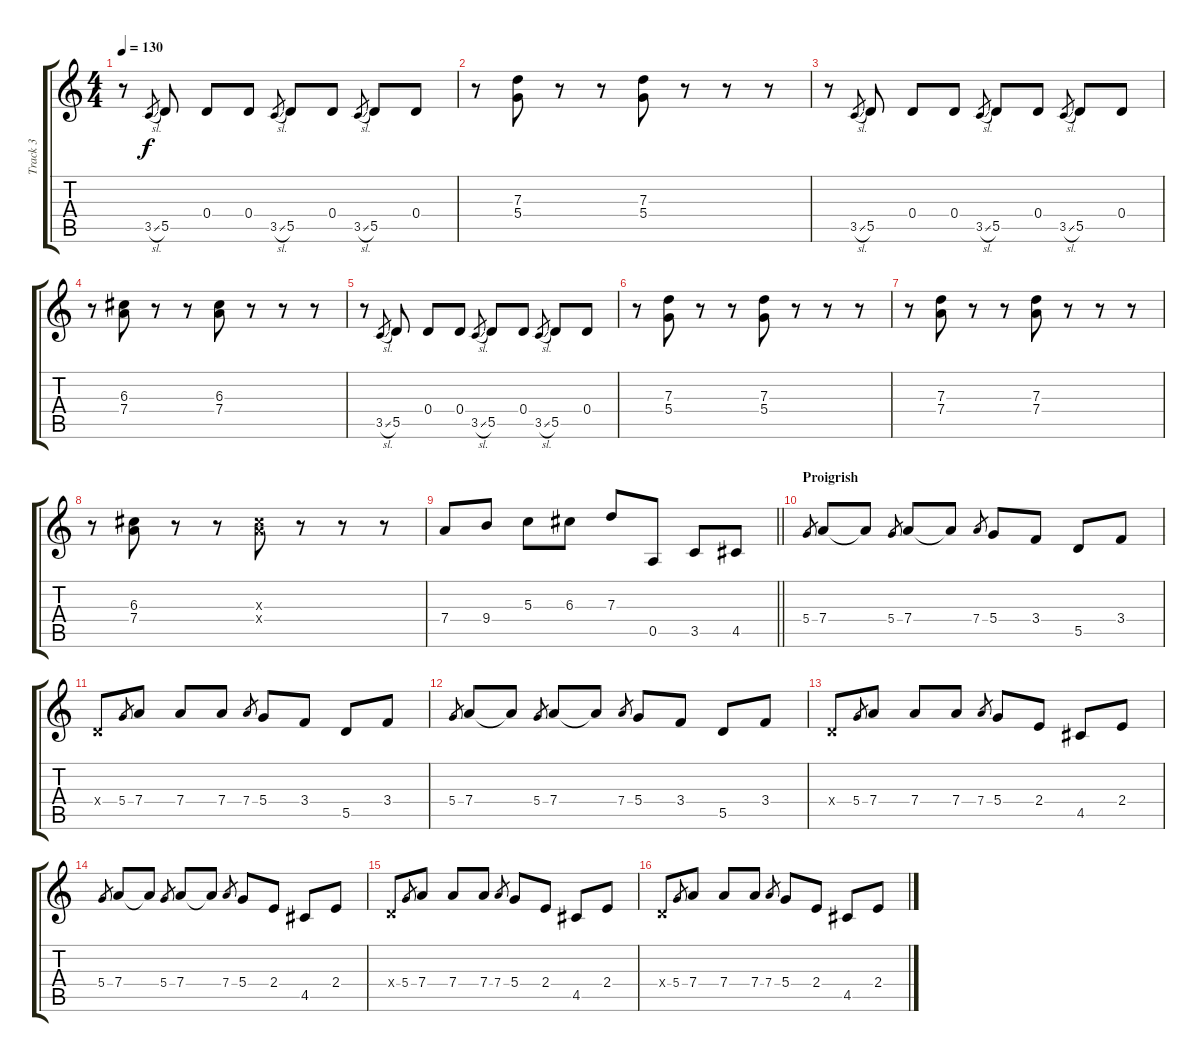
\track ("Track 3" "Track 3") {instrument acousticguitarsteel}
\staff {score tabs}
\tuning (E4 B3 G3 D3 A2 E2) {hide}
\ts (4 4)
\tempo 130
\clef g2
\ks c
r.8{dy f} 3.5{sl}.8{gr} 5.5.8 0.4.8 0.4.8 3.5{sl}.8{gr} 5.5.8 0.4.8 3.5{sl}.8{gr} 5.5.8 0.4.8 |
r.8 (7.3 5.4).8 r.8 r.8 (7.3 5.4).8 r.8 r.8 r.8 |
r.8 3.5{sl}.8{gr} 5.5.8 0.4.8 0.4.8 3.5{sl}.8{gr} 5.5.8 0.4.8 3.5{sl}.8{gr} 5.5.8 0.4.8 |
r.8 (6.3 7.4).8 r.8 r.8 (6.3 7.4).8 r.8 r.8 r.8 |
r.8 3.5{sl}.8{gr} 5.5.8 0.4.8 0.4.8 3.5{sl}.8{gr} 5.5.8 0.4.8 3.5{sl}.8{gr} 5.5.8 0.4.8 |
r.8 (7.3 5.4).8 r.8 r.8 (7.3 5.4).8 r.8 r.8 r.8 |
r.8 (7.3 7.4).8 r.8 r.8 (7.3 7.4).8 r.8 r.8 r.8 |
r.8 (6.3 7.4).8 r.8 r.8 (6.3{x} 7.4{x}).8 r.8 r.8 r.8 |
\barLineRight lightlight
7.4.8 9.4.8 5.3.8 6.3.8 7.3.8 0.5.8 3.5.8 4.5.8 |
\section ("" "Proigrish")
5.4.8{gr} 7.4.8 7.4{t}.8 5.4.8{gr} 7.4.8 7.4{t}.8 7.4.8{gr} 5.4.8 3.4.8 5.5.8 3.4.8 |
0.4{x}.8 5.4.8{gr} 7.4.8 7.4.8 7.4.8 7.4.8{gr} 5.4.8 3.4.8 5.5.8 3.4.8 |
5.4.8{gr} 7.4.8 7.4{t}.8 5.4.8{gr} 7.4.8 7.4{t}.8 7.4.8{gr} 5.4.8 3.4.8 5.5.8 3.4.8 |
0.4{x}.8 5.4.8{gr} 7.4.8 7.4.8 7.4.8 7.4.8{gr} 5.4.8 2.4.8 4.5.8 2.4.8 |
5.4.8{gr} 7.4.8 7.4{t}.8 5.4.8{gr} 7.4.8 7.4{t}.8 7.4.8{gr} 5.4.8 2.4.8 4.5.8 2.4.8 |
0.4{x}.8 5.4.8{gr} 7.4.8 7.4.8 7.4.8 7.4.8{gr} 5.4.8 2.4.8 4.5.8 2.4.8 |
0.4{x}.8 5.4.8{gr} 7.4.8 7.4.8 7.4.8 7.4.8{gr} 5.4.8 2.4.8 4.5.8 2.4.8
